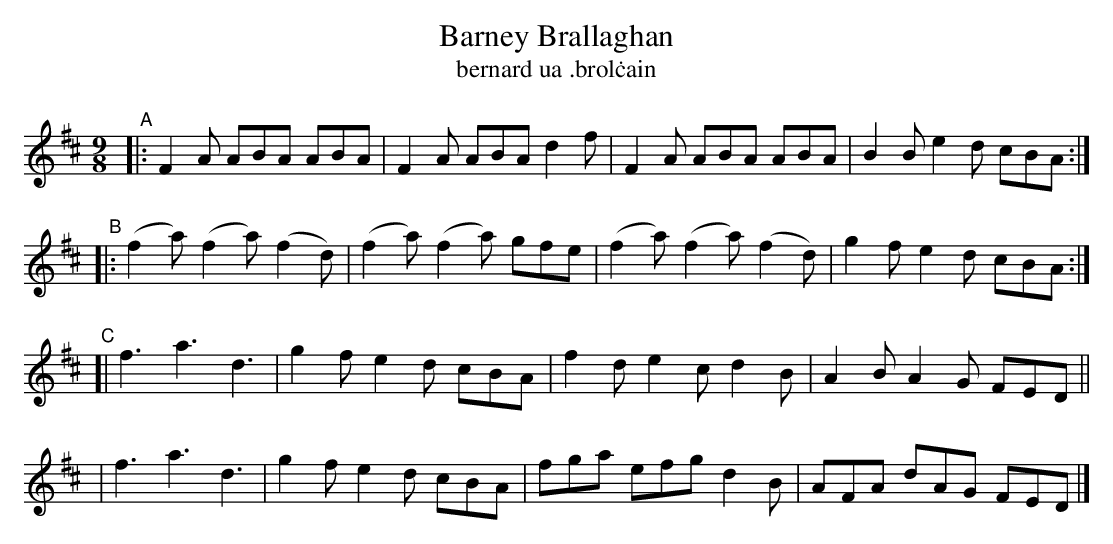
X:1
T: Barney Brallaghan
T: bernard ua \.brol\.cain
M: 9/8
L: 1/8
K: D
"^A"\
|: F2A   ABA   ABA  | F2A   ABA  d2f | F2A  ABA    ABA | B2B e2d cBA :|
"^B"\
|:(f2a) (f2a) (f2d) |(f2a) (f2a) gfe |(f2a) (f2a) (f2d)| g2f e2d cBA :|
"^C"\
[| f3    a3    d3   | g2f   e2d  cBA | f2d  e2c    d2B | A2B A2G FED ||
|  f3    a3    d3   | g2f   e2d  cBA | fga  efg    d2B | AFA dAG FED |]
